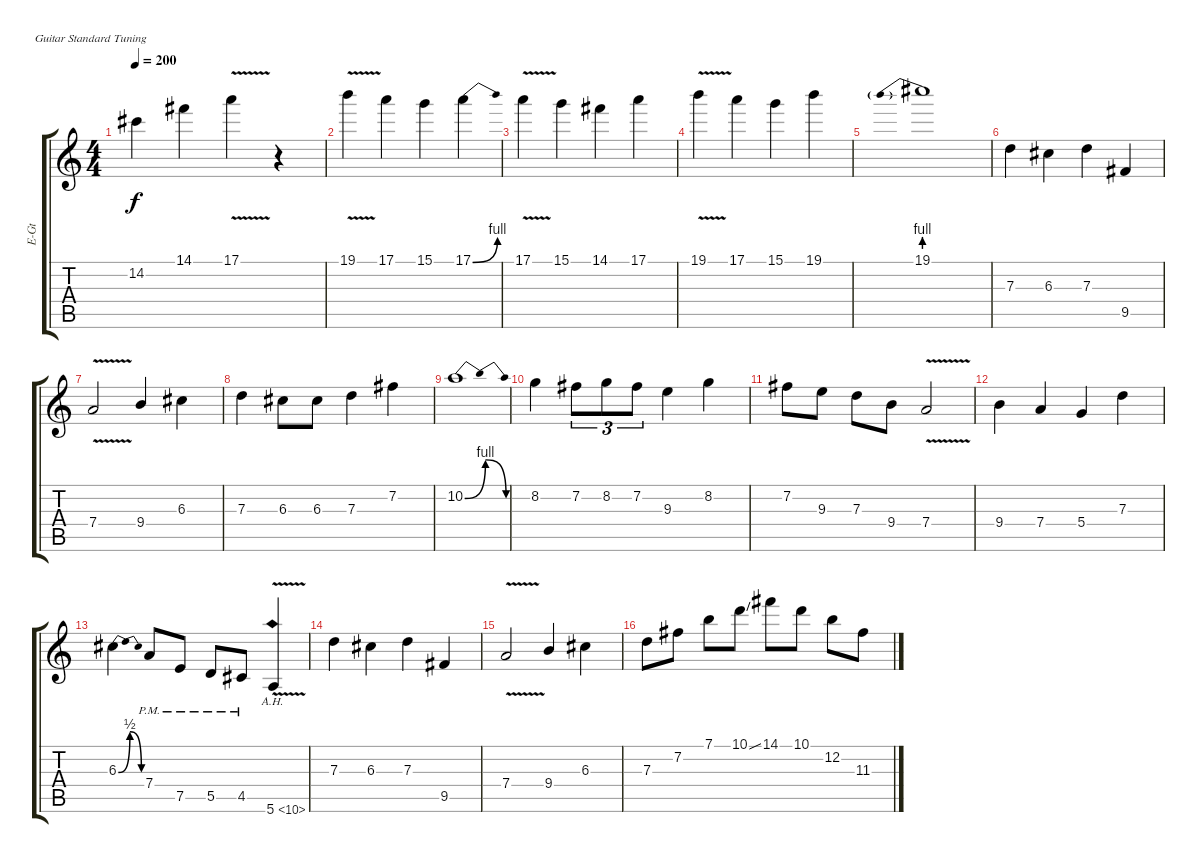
\bracketExtendMode groupsimilarinstruments
\otherSystemsTrackNameOrientation horizontal
\track ("Jerry" "E-Gt") {instrument distortionguitar}
\staff {score tabs}
\tuning (E4 B3 G3 D3 A2 E2)
\ts (4 4)
\tempo 200
\clef g2
\ks c
14.2{acc #}.4{dy f beam Down} 14.1{acc #}.4{beam Down} 17.1{v}.4{beam Down} r.4{beam Down} |
19.1{v}.4{beam Down} 17.1.4{beam Down} 15.1.4{beam Down} 17.1{be (bend 0 0 60 4)}.4{beam Down} |
17.1{v}.4{beam Down} 15.1.4{beam Down} 14.1{acc #}.4{beam Down} 17.1.4{beam Down} |
19.1{v}.4{beam Down} 17.1.4{beam Down} 15.1.4{beam Down} 19.1.4{beam Down} |
19.1{be (prebend 0 4 60 4)}.1{beam Down} |
7.3.4{beam Down} 6.3{acc #}.4{beam Down} 7.3.4{beam Down} 9.5{acc #}.4{beam Up} |
7.4{v}.2{beam Up} 9.4.4{beam Up} 6.3{acc #}.4{beam Down} |
7.3.4{beam Down} 6.3{acc #}.8{beam Down} 6.3{acc #}.8{beam Down} 7.3.4{beam Down} 7.2{acc #}.4{beam Down} |
10.2{be (bendrelease 0 0 30 4 30 4 60 0)}.1{beam Down} |
8.2.4{beam Down} 7.2{acc #}.8{tu (3 2) beam Down} 8.2.8{tu (3 2) beam Down} 7.2{acc #}.8{tu (3 2) beam Down} 9.3.4{beam Down} 8.2.4{beam Down} |
7.2{acc #}.8{beam Down} 9.3.8{beam Down} 7.3.8{beam Down} 9.4.8{beam Down} 7.4{v}.2{beam Up} |
9.4.4{beam Down} 7.4.4{beam Up} 5.4.4{beam Up} 7.3.4{beam Down} |
6.3{be (bendrelease 0 0 30 2 30 2 60 0) acc #}.4{beam Down} 7.4{pm}.8{beam Up} 7.5{pm}.8{beam Up} 5.5{pm}.8{beam Up} 4.5{pm acc #}.8{beam Up} 5.6{ah 5 v}.4{beam Up} |
7.3.4{beam Down} 6.3{acc #}.4{beam Down} 7.3.4{beam Down} 9.5{acc #}.4{beam Up} |
7.4{v}.2{beam Up} 9.4.4{beam Up} 6.3{acc #}.4{beam Down} |
7.3.8{beam Down} 7.2{acc #}.8{beam Down} 7.1.8{beam Down} 10.1{ss}.8{beam Down} 14.1{acc #}.8{beam Down} 10.1.8{beam Down} 12.2.8{beam Down} 11.3{acc #}.8{beam Down}
